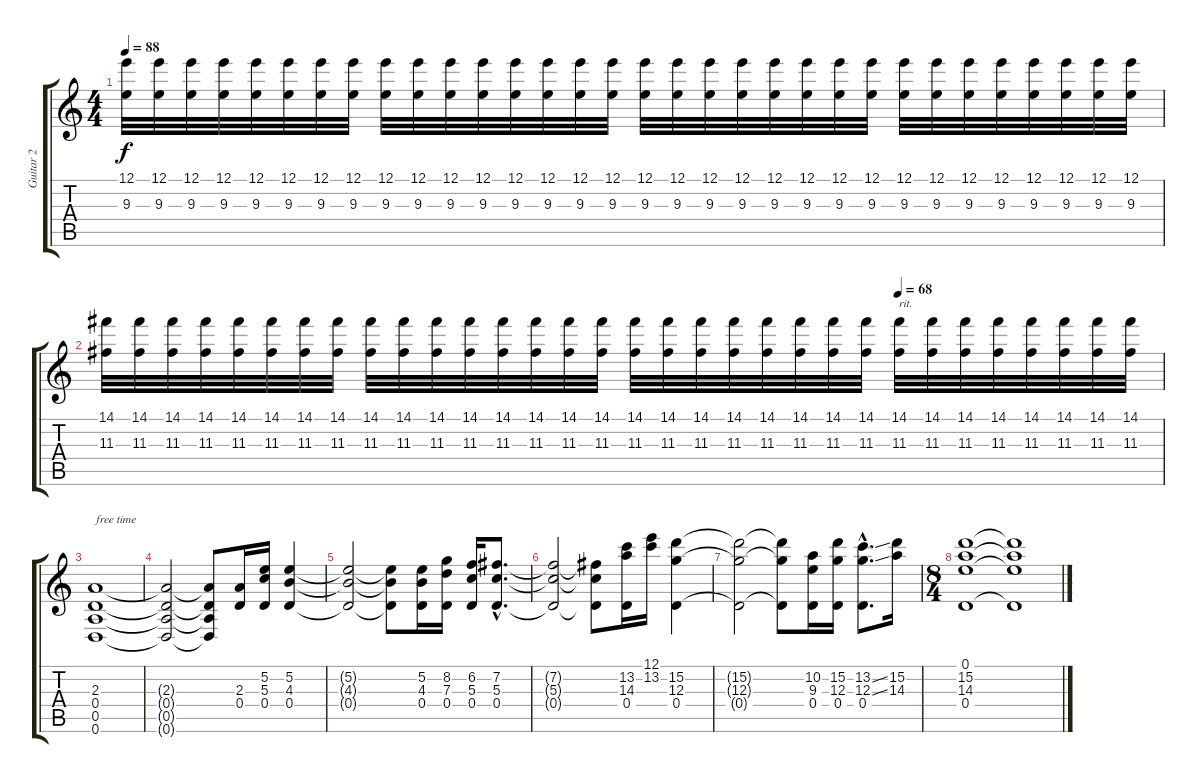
\track ("Guitar 2" "Guitar 2") {instrument overdrivenguitar}
\staff {score tabs}
\tuning (E4 B3 G3 D3 A2 D2) {hide}
\ts (4 4)
\tempo 88
\clef g2
\ks c
(12.1 9.3).32{dy f} (12.1 9.3).32 (12.1 9.3).32 (12.1 9.3).32 (12.1 9.3).32 (12.1 9.3).32 (12.1 9.3).32 (12.1 9.3).32 (12.1 9.3).32 (12.1 9.3).32 (12.1 9.3).32 (12.1 9.3).32 (12.1 9.3).32 (12.1 9.3).32 (12.1 9.3).32 (12.1 9.3).32 (12.1 9.3).32 (12.1 9.3).32 (12.1 9.3).32 (12.1 9.3).32 (12.1 9.3).32 (12.1 9.3).32 (12.1 9.3).32 (12.1 9.3).32 (12.1 9.3).32 (12.1 9.3).32 (12.1 9.3).32 (12.1 9.3).32 (12.1 9.3).32 (12.1 9.3).32 (12.1 9.3).32 (12.1 9.3).32 |
\tempo (68 0.75)
(14.1 11.3).32 (14.1 11.3).32 (14.1 11.3).32 (14.1 11.3).32 (14.1 11.3).32 (14.1 11.3).32 (14.1 11.3).32 (14.1 11.3).32 (14.1 11.3).32 (14.1 11.3).32 (14.1 11.3).32 (14.1 11.3).32 (14.1 11.3).32 (14.1 11.3).32 (14.1 11.3).32 (14.1 11.3).32 (14.1 11.3).32 (14.1 11.3).32 (14.1 11.3).32 (14.1 11.3).32 (14.1 11.3).32 (14.1 11.3).32 (14.1 11.3).32 (14.1 11.3).32 (14.1 11.3).32{txt "rit."} (14.1 11.3).32 (14.1 11.3).32 (14.1 11.3).32 (14.1 11.3).32 (14.1 11.3).32 (14.1 11.3).32 (14.1 11.3).32 |
(2.3 0.4 0.5 0.6).1{txt "free time"} |
(2.3{t} 0.4{t} 0.5{t} 0.6{t}).2 (2.3{t} 0.4{t} 0.5{t} 0.6{t}).8 (2.3 0.4).16 (5.2 5.3 0.4).16 (5.2 4.3 0.4).4 |
(5.2{t} 4.3{t} 0.4{t}).2 (5.2{t} 4.3{t} 0.4{t}).8 (5.2 4.3 0.4).16 (8.2 7.3 0.4).16 (6.2 5.3 0.4).16 (7.2{hac} 5.3{hac} 0.4{hac}).8{d} |
(7.2{t} 5.3{t} 0.4{t}).2 (7.2{t} 5.3{t} 0.4{t}).8 (13.2 14.3 0.4).16 (12.1 13.2).16 (15.2 12.3 0.4).4 |
(15.2{t} 12.3{t} 0.4{t}).2 (15.2{t} 12.3{t} 0.4{t}).8 (10.2 9.3 0.4).16 (15.2 12.3 0.4).16 (13.2{ss hac} 12.3{ss hac} 0.4{hac}).8{d} (15.2 14.3).16 |
\ts (8 4)
(0.1 15.2 14.3 0.4).1 (0.1{t} 15.2{t} 14.3{t} 0.4{t}).1
